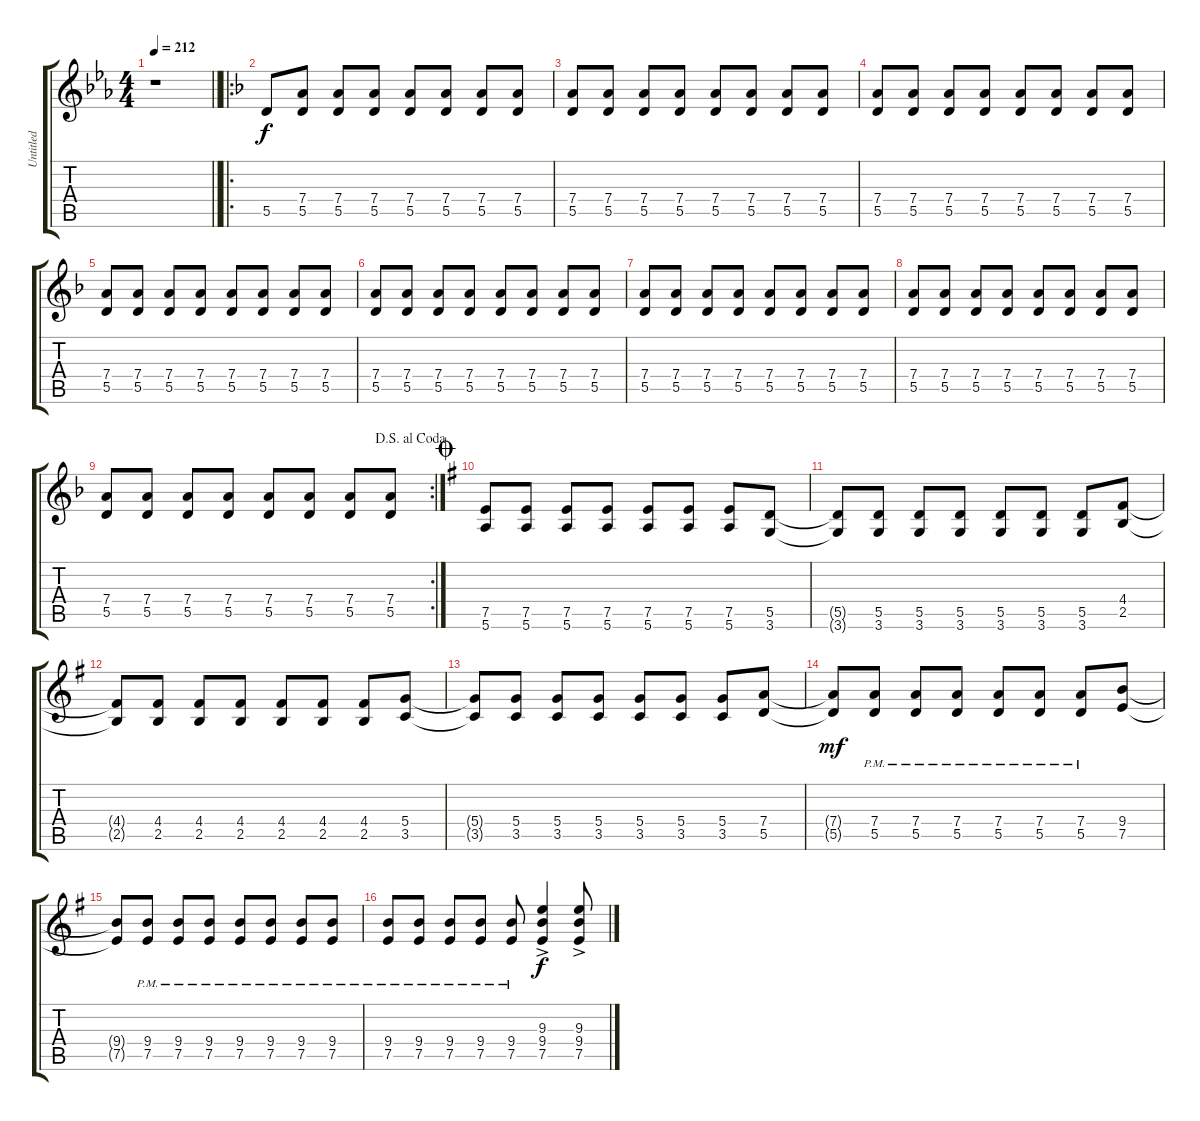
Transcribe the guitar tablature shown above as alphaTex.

\track ("Untitled" "Untitled") {instrument distortionguitar}
\staff {score tabs}
\tuning (E4 B3 G3 D3 A2 E2) {hide}
\ts (4 4)
\tempo 212
\clef g2
\barLineRight lightlight
\ks eb
r.1{dy mf} |
\ro
\ks f
5.5.8{dy f} (7.4 5.5).8 (7.4 5.5).8 (7.4 5.5).8 (7.4 5.5).8 (7.4 5.5).8 (7.4 5.5).8 (7.4 5.5).8 |
(7.4 5.5).8 (7.4 5.5).8 (7.4 5.5).8 (7.4 5.5).8 (7.4 5.5).8 (7.4 5.5).8 (7.4 5.5).8 (7.4 5.5).8 |
(7.4 5.5).8 (7.4 5.5).8 (7.4 5.5).8 (7.4 5.5).8 (7.4 5.5).8 (7.4 5.5).8 (7.4 5.5).8 (7.4 5.5).8 |
(7.4 5.5).8 (7.4 5.5).8 (7.4 5.5).8 (7.4 5.5).8 (7.4 5.5).8 (7.4 5.5).8 (7.4 5.5).8 (7.4 5.5).8 |
(7.4 5.5).8 (7.4 5.5).8 (7.4 5.5).8 (7.4 5.5).8 (7.4 5.5).8 (7.4 5.5).8 (7.4 5.5).8 (7.4 5.5).8 |
(7.4 5.5).8 (7.4 5.5).8 (7.4 5.5).8 (7.4 5.5).8 (7.4 5.5).8 (7.4 5.5).8 (7.4 5.5).8 (7.4 5.5).8 |
(7.4 5.5).8 (7.4 5.5).8 (7.4 5.5).8 (7.4 5.5).8 (7.4 5.5).8 (7.4 5.5).8 (7.4 5.5).8 (7.4 5.5).8 |
\rc 2
\jump dalsegnoalcoda
(7.4 5.5).8 (7.4 5.5).8 (7.4 5.5).8 (7.4 5.5).8 (7.4 5.5).8 (7.4 5.5).8 (7.4 5.5).8 (7.4 5.5).8 |
\jump coda
\ks g
(7.5 5.6).8 (7.5 5.6).8 (7.5 5.6).8 (7.5 5.6).8 (7.5 5.6).8 (7.5 5.6).8 (7.5 5.6).8 (5.5 3.6).8 |
(5.5{t} 3.6{t}).8 (5.5 3.6).8 (5.5 3.6).8 (5.5 3.6).8 (5.5 3.6).8 (5.5 3.6).8 (5.5 3.6).8 (4.4 2.5).8 |
(4.4{t} 2.5{t}).8 (4.4 2.5).8 (4.4 2.5).8 (4.4 2.5).8 (4.4 2.5).8 (4.4 2.5).8 (4.4 2.5).8 (5.4 3.5).8 |
(5.4{t} 3.5{t}).8 (5.4 3.5).8 (5.4 3.5).8 (5.4 3.5).8 (5.4 3.5).8 (5.4 3.5).8 (5.4 3.5).8 (7.4 5.5).8 |
(7.4{t} 5.5{t}).8{dy mf} (7.4{pm} 5.5{pm}).8 (7.4{pm} 5.5{pm}).8 (7.4{pm} 5.5{pm}).8 (7.4{pm} 5.5{pm}).8 (7.4{pm} 5.5{pm}).8 (7.4{pm} 5.5{pm}).8 (9.4 7.5).8 |
(9.4{t} 7.5{t}).8 (9.4{pm} 7.5{pm}).8 (9.4{pm} 7.5{pm}).8 (9.4{pm} 7.5{pm}).8 (9.4{pm} 7.5{pm}).8 (9.4{pm} 7.5{pm}).8 (9.4{pm} 7.5{pm}).8 (9.4{pm} 7.5{pm}).8 |
(9.4{pm} 7.5{pm}).8 (9.4{pm} 7.5{pm}).8 (9.4{pm} 7.5{pm}).8 (9.4{pm} 7.5{pm}).8 (9.4{pm} 7.5{pm}).8 (9.3{ac} 9.4{ac} 7.5{ac}).4{dy f} (9.3{ac} 9.4{ac} 7.5{ac}).8
